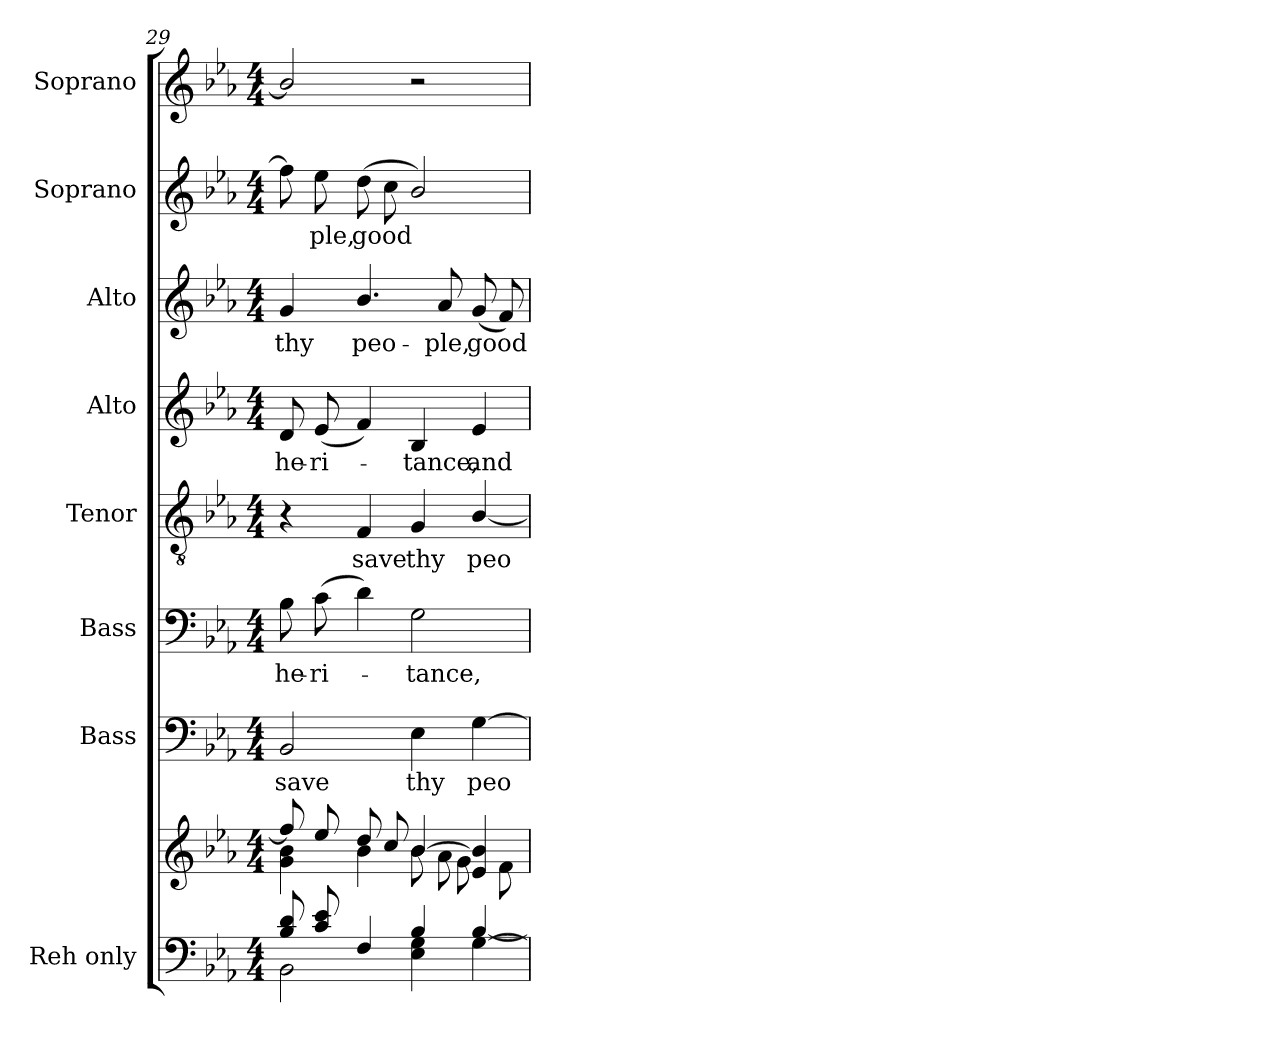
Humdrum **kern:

**kern	**kern	**kern	**text	**kern	**text	**kern	**text	**kern	**text	**kern	**text	**kern	**text	**kern
*part8	*part8	*part7	*part7	*part6	*part6	*part5	*part5	*part4	*part4	*part3	*part3	*part2	*part2	*part1
*staff9	*staff8	*staff7	*staff7	*staff6	*staff6	*staff5	*staff5	*staff4	*staff4	*staff3	*staff3	*staff2	*staff2	*staff1
*I"Reh only	*	*I"Bass	*	*I"Bass	*	*I"Tenor	*	*I"Alto	*	*I"Alto	*	*I"Soprano	*	*I"Soprano
*I'Reh only	*	*I'B.	*	*I'B.	*	*I'T.	*	*I'A.	*	*I'A.	*	*I'S.	*	*I'S.
*clefF4	*clefG2	*clefF4	*	*clefF4	*	*clefGv2	*	*clefG2	*	*clefG2	*	*clefG2	*	*clefG2
*	*	*	*	*	*	*ITrd7c12	*	*	*	*	*	*	*	*
*k[b-e-a-]	*k[b-e-a-]	*k[b-e-a-]	*	*k[b-e-a-]	*	*k[b-e-a-]	*	*k[b-e-a-]	*	*k[b-e-a-]	*	*k[b-e-a-]	*	*k[b-e-a-]
*E-:	*E-:	*E-:	*	*E-:	*	*E-:	*	*E-:	*	*E-:	*	*E-:	*	*E-:
*M4/4	*M4/4	*M4/4	*	*M4/4	*	*M4/4	*	*M4/4	*	*M4/4	*	*M4/4	*	*M4/4
=29	=29	=29	=29	=29	=29	=29	=29	=29	=29	=29	=29	=29	=29	=29
*^	*^	*	*	*	*	*	*	*	*	*	*	*	*	*
!	!	!	!	!	!LO:LY:b:color=#000000	!	!	!	!	!	!	!	!	!	!	!
!	!	!	!	!	!	!	!LO:LY:b:color=#000000	!	!	!	!	!	!	!	!	!
!	!	!	!	!	!	!	!	!	!	!	!LO:LY:b:color=#000000	!	!	!	!	!
!	!	!	!	!	!	!	!	!	!	!	!	!	!LO:LY:b:color=#000000	!	!	!
8B-i/ 8di	2BB-i\	8ffi/]	4gi\ 4b-i	2BB-i/	save	8B-i\	-he-	4r	.	8di/	-he-	4gi/	thy	8ffi\]	.	2b-i/]
!	!	!	!	!	!	!	!LO:LY:b:color=#000000	!	!	!	!	!	!	!	!	!
!	!	!	!	!	!	!	!	!	!	!	!LO:LY:b:color=#000000	!	!	!	!	!
!	!	!	!	!	!	!	!	!	!	!	!	!	!	!	!LO:LY:b:color=#000000	!
8ci/ 8e-i	.	8ee-i/	.	.	.	(8ci\	-ri-	.	.	(8e-i/	-ri-	.	.	8ee-i\	-ple,	.
!	!	!	!	!	!	!	!	!	!LO:LY:b:color=#000000	!	!	!	!	!	!	!
!	!	!	!	!	!	!	!	!	!	!	!	!	!LO:LY:b:color=#000000	!	!	!
!	!	!	!	!	!	!	!	!	!	!	!	!	!	!	!LO:LY:b:color=#000000	!
4Fi/	.	8ddi/	4b-i\	.	.	4di\)	.	4FFi/	save	4fi/)	.	4.b-i/	peo-	(8ddi\	good	.
.	.	8cci/	.	.	.	.	.	.	.	.	.	.	.	8cci\	.	.
!	!	!	!	!	!LO:LY:b:color=#000000	!	!	!	!	!	!	!	!	!	!	!
!	!	!	!	!	!	!	!LO:LY:b:color=#000000	!	!	!	!	!	!	!	!	!
!	!	!	!	!	!	!	!	!	!LO:LY:b:color=#000000	!	!	!	!	!	!	!
!	!	!	!	!	!	!	!	!	!	!	!LO:LY:b:color=#000000	!	!	!	!	!
4E-i\ 4Gi	4B-i/	[4b-i/	8b-i\	4E-i\	thy	2Gi\	-tance,	4GGi/	thy	4B-i/	-tance,	.	.	2b-i/)	.	2r
!	!	!	!	!	!	!	!	!	!	!	!	!	!LO:LY:b:color=#000000	!	!	!
.	.	.	8a-i\	.	.	.	.	.	.	.	.	8a-i/	-ple,	.	.	.
!	!	!	!	!	!LO:LY:b:color=#000000	!	!	!	!	!	!	!	!	!	!	!
!	!	!	!	!	!	!	!	!	!LO:LY:b:color=#000000	!	!	!	!	!	!	!
!	!	!	!	!	!	!	!	!	!	!	!LO:LY:b:color=#000000	!	!	!	!	!
!	!	!	!	!	!	!	!	!	!	!	!	!	!LO:LY:b:color=#000000	!	!	!
[4Gi\	[4B-i/	4e-i/ 4b-i]	8gi\	[4Gi\	peo-	.	.	[4BB-i/	peo-	4e-i/	and	(8gi/	good	.	.	.
.	.	.	8fi\	.	.	.	.	.	.	.	.	8fi/)	.	.	.	.
*v	*v	*	*	*	*	*	*	*	*	*	*	*	*	*	*	*
*	*v	*v	*	*	*	*	*	*	*	*	*	*	*	*	*
=	=	=	=	=	=	=	=	=	=	=	=	=	=	=
*-	*-	*-	*-	*-	*-	*-	*-	*-	*-	*-	*-	*-	*-	*-
